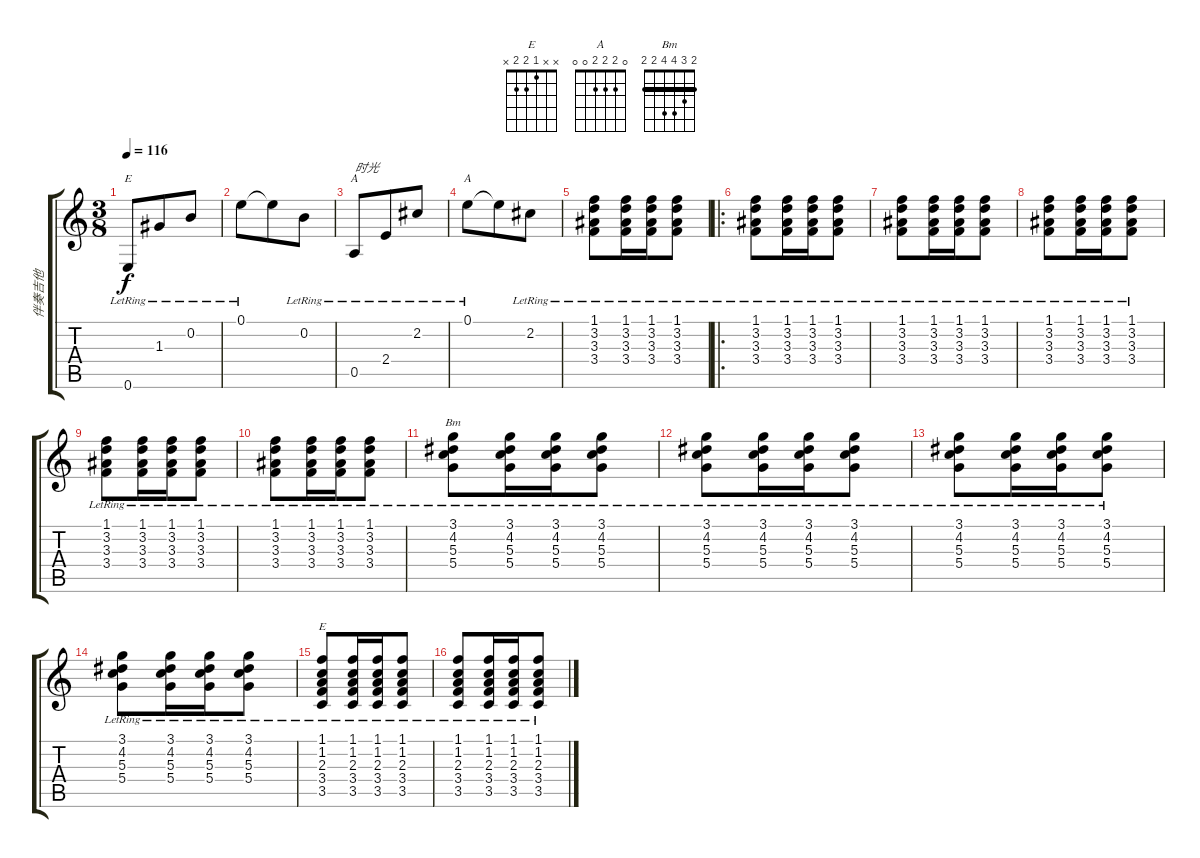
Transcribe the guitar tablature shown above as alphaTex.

\track ("伴奏吉他" "伴奏吉他") {instrument acousticguitarnylon}
\staff {score tabs}
\tuning (E4 B3 G3 D3 A2 E2) {hide}
\chord ("E" 0 0 1 2 2 0)
\chord ("A" 0 2 2 2 0 x)
\chord ("A" 0 2 2 2 0 0)
\chord ("Bm" 2 3 4 4 2 2) {barre 2}
\chord ("E" x x 1 2 2 x)
\ts (3 8)
\tempo 116
\clef g2
\ks c
0.6{lr}.8{ch "E" dy f} 1.3{lr}.8 0.2{lr}.8 |
0.1{lr}.8 0.1{t}.8 0.2{lr}.8 |
0.5{lr}.8{ch "A" txt "时光"} 2.4{lr}.8 2.2{lr}.8 |
0.1{lr}.8{ch "A"} 0.1{t}.8 2.2{lr}.8 |
(1.1{lr} 3.2{lr} 3.3{lr} 3.4{lr}).8 (1.1{lr} 3.2{lr} 3.3{lr} 3.4{lr}).16 (1.1{lr} 3.2{lr} 3.3{lr} 3.4{lr}).16 (1.1{lr} 3.2{lr} 3.3{lr} 3.4{lr}).8 |
\ro
(1.1{lr} 3.2{lr} 3.3{lr} 3.4{lr}).8 (1.1{lr} 3.2{lr} 3.3{lr} 3.4{lr}).16 (1.1{lr} 3.2{lr} 3.3{lr} 3.4{lr}).16 (1.1{lr} 3.2{lr} 3.3{lr} 3.4{lr}).8 |
(1.1{lr} 3.2{lr} 3.3{lr} 3.4{lr}).8 (1.1{lr} 3.2{lr} 3.3{lr} 3.4{lr}).16 (1.1{lr} 3.2{lr} 3.3{lr} 3.4{lr}).16 (1.1{lr} 3.2{lr} 3.3{lr} 3.4{lr}).8 |
(1.1{lr} 3.2{lr} 3.3{lr} 3.4{lr}).8 (1.1{lr} 3.2{lr} 3.3{lr} 3.4{lr}).16 (1.1{lr} 3.2{lr} 3.3{lr} 3.4{lr}).16 (1.1{lr} 3.2{lr} 3.3{lr} 3.4{lr}).8 |
(1.1{lr} 3.2{lr} 3.3{lr} 3.4{lr}).8 (1.1{lr} 3.2{lr} 3.3{lr} 3.4{lr}).16 (1.1{lr} 3.2{lr} 3.3{lr} 3.4{lr}).16 (1.1{lr} 3.2{lr} 3.3{lr} 3.4{lr}).8 |
(1.1{lr} 3.2{lr} 3.3{lr} 3.4{lr}).8 (1.1{lr} 3.2{lr} 3.3{lr} 3.4{lr}).16 (1.1{lr} 3.2{lr} 3.3{lr} 3.4{lr}).16 (1.1{lr} 3.2{lr} 3.3{lr} 3.4{lr}).8 |
(3.1{lr} 4.2{lr} 5.3{lr} 5.4{lr}).8{ch "Bm"} (3.1{lr} 4.2{lr} 5.3{lr} 5.4{lr}).16 (3.1{lr} 4.2{lr} 5.3{lr} 5.4{lr}).16 (3.1{lr} 4.2{lr} 5.3{lr} 5.4{lr}).8 |
(3.1{lr} 4.2{lr} 5.3{lr} 5.4{lr}).8 (3.1{lr} 4.2{lr} 5.3{lr} 5.4{lr}).16 (3.1{lr} 4.2{lr} 5.3{lr} 5.4{lr}).16 (3.1{lr} 4.2{lr} 5.3{lr} 5.4{lr}).8 |
(3.1{lr} 4.2{lr} 5.3{lr} 5.4{lr}).8 (3.1{lr} 4.2{lr} 5.3{lr} 5.4{lr}).16 (3.1{lr} 4.2{lr} 5.3{lr} 5.4{lr}).16 (3.1{lr} 4.2{lr} 5.3{lr} 5.4{lr}).8 |
(3.1{lr} 4.2{lr} 5.3{lr} 5.4{lr}).8 (3.1{lr} 4.2{lr} 5.3{lr} 5.4{lr}).16 (3.1{lr} 4.2{lr} 5.3{lr} 5.4{lr}).16 (3.1{lr} 4.2{lr} 5.3{lr} 5.4{lr}).8 |
(1.1{lr} 1.2{lr} 2.3{lr} 3.4{lr} 3.5).8{ch "E"} (1.1{lr} 1.2{lr} 2.3{lr} 3.4{lr} 3.5).16 (1.1{lr} 1.2{lr} 2.3{lr} 3.4{lr} 3.5).16 (1.1{lr} 1.2{lr} 2.3{lr} 3.4{lr} 3.5).8 |
(1.1{lr} 1.2{lr} 2.3{lr} 3.4{lr} 3.5).8 (1.1{lr} 1.2{lr} 2.3{lr} 3.4{lr} 3.5).16 (1.1{lr} 1.2{lr} 2.3{lr} 3.4{lr} 3.5).16 (1.1{lr} 1.2{lr} 2.3{lr} 3.4{lr} 3.5).8
